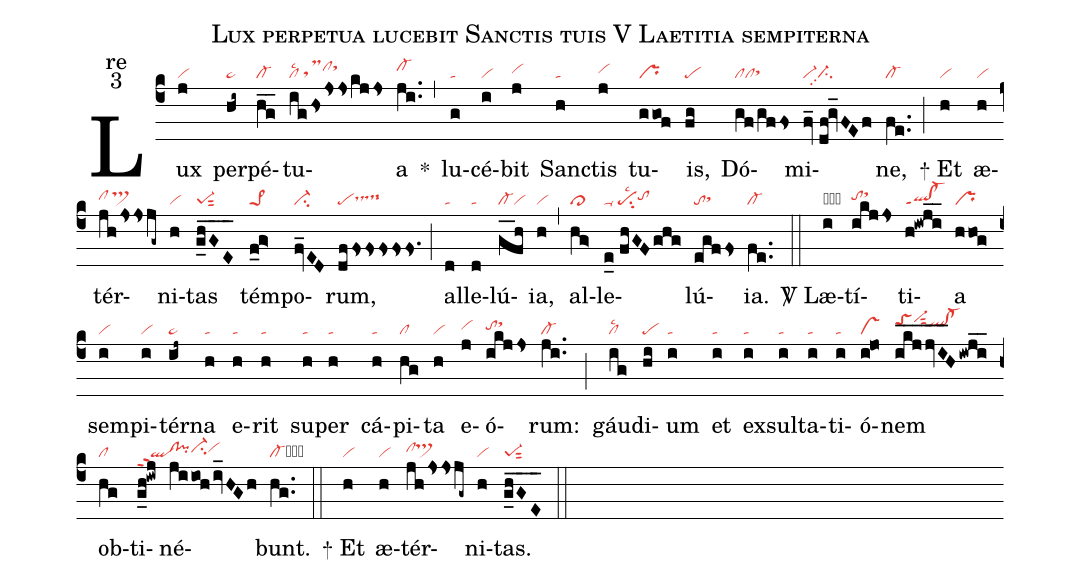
name:Lux perpetua lucebit Sanctis tuis V Laetitia sempiterna;
office-part:re;
mode:3;
nabc-lines:1;
%%
(c4) Lux(j|vi) per(hi~|pe~)pé(hg__|cl-)tu(ighsjsjskjjs|cllsc2/tsMhgclhisthj)a(ji..|cl-hi) <sp>*</sp>(,) lu(g|ta)cé(i|vi)bit(j|vihh) San(h|ta)ctis(j|vihh) tu(ggof|pr)is,(fg|pe) Dó(gf/gffs|clclsthh)mi(fv_//df!gv_FEf|vi-ci-pp2)ne,(fe..|cl-) (;)

<sp>+</sp> Et(h|vi) æ(h|vi)tér(jhjsjsjg~|clhh/ts>hi)ni(h|vi)tas(g_hGE___|pe-1sut2) tém(f_g>|pe>1)po(fv_ED|ci-)rum,(dffsfsfsfsfs.|pedshhts-hh) (;) al(d|ta)le(d|ta)lú(g_f_h|cl-vi)ia,(h|vi) (,) al(hg>|ci~)le(e_0//fhGFghg|ta-/pesu2lsc2tohh)lú(egffs|tosthh)ia.(fe..|cl-) (::)

<sp>V/</sp> Læ(i|obvi)tí(ikjjs|tohhsthj)ti(h!iwji__|ql!cl-ppt1)a(hhog|pr) sem(i|vi)pi(i|vi)tér(ij~|pe~)na(h|ta) e(h|ta)rit(h|ta) su(h|ta)per(h|ta) cá(h|ta)pi(hg|cl)ta(h|vi) e(j|vihh)ó(ikjjs|tohhsthj)rum:(ji..|cl-) (;) gáu(ig|cllsc2)di(hi|pe)um(i|ta) et(i|ta) ex(i|ta)sul(i|ta)ta(i|ta)ti(i|ta)ó(i@jo|vs)nem(ikjjvI_____H/iwji__|toShjvi-hksut2qlhi!cl-hi) ob(hg|cl)ti(g_h!iwj|qlppt2)né(jiioh/iv_HGh|clhh!pihhci-hhvihh)bunt.(hg..|cl-cb) (::)

<sp>+</sp> Et(h|vi) æ(h|vi)tér(jhjsjsjg~|clhhts>hi)ni(h|vi)tas.(g_hGE___|pe-1sut2) (::)
